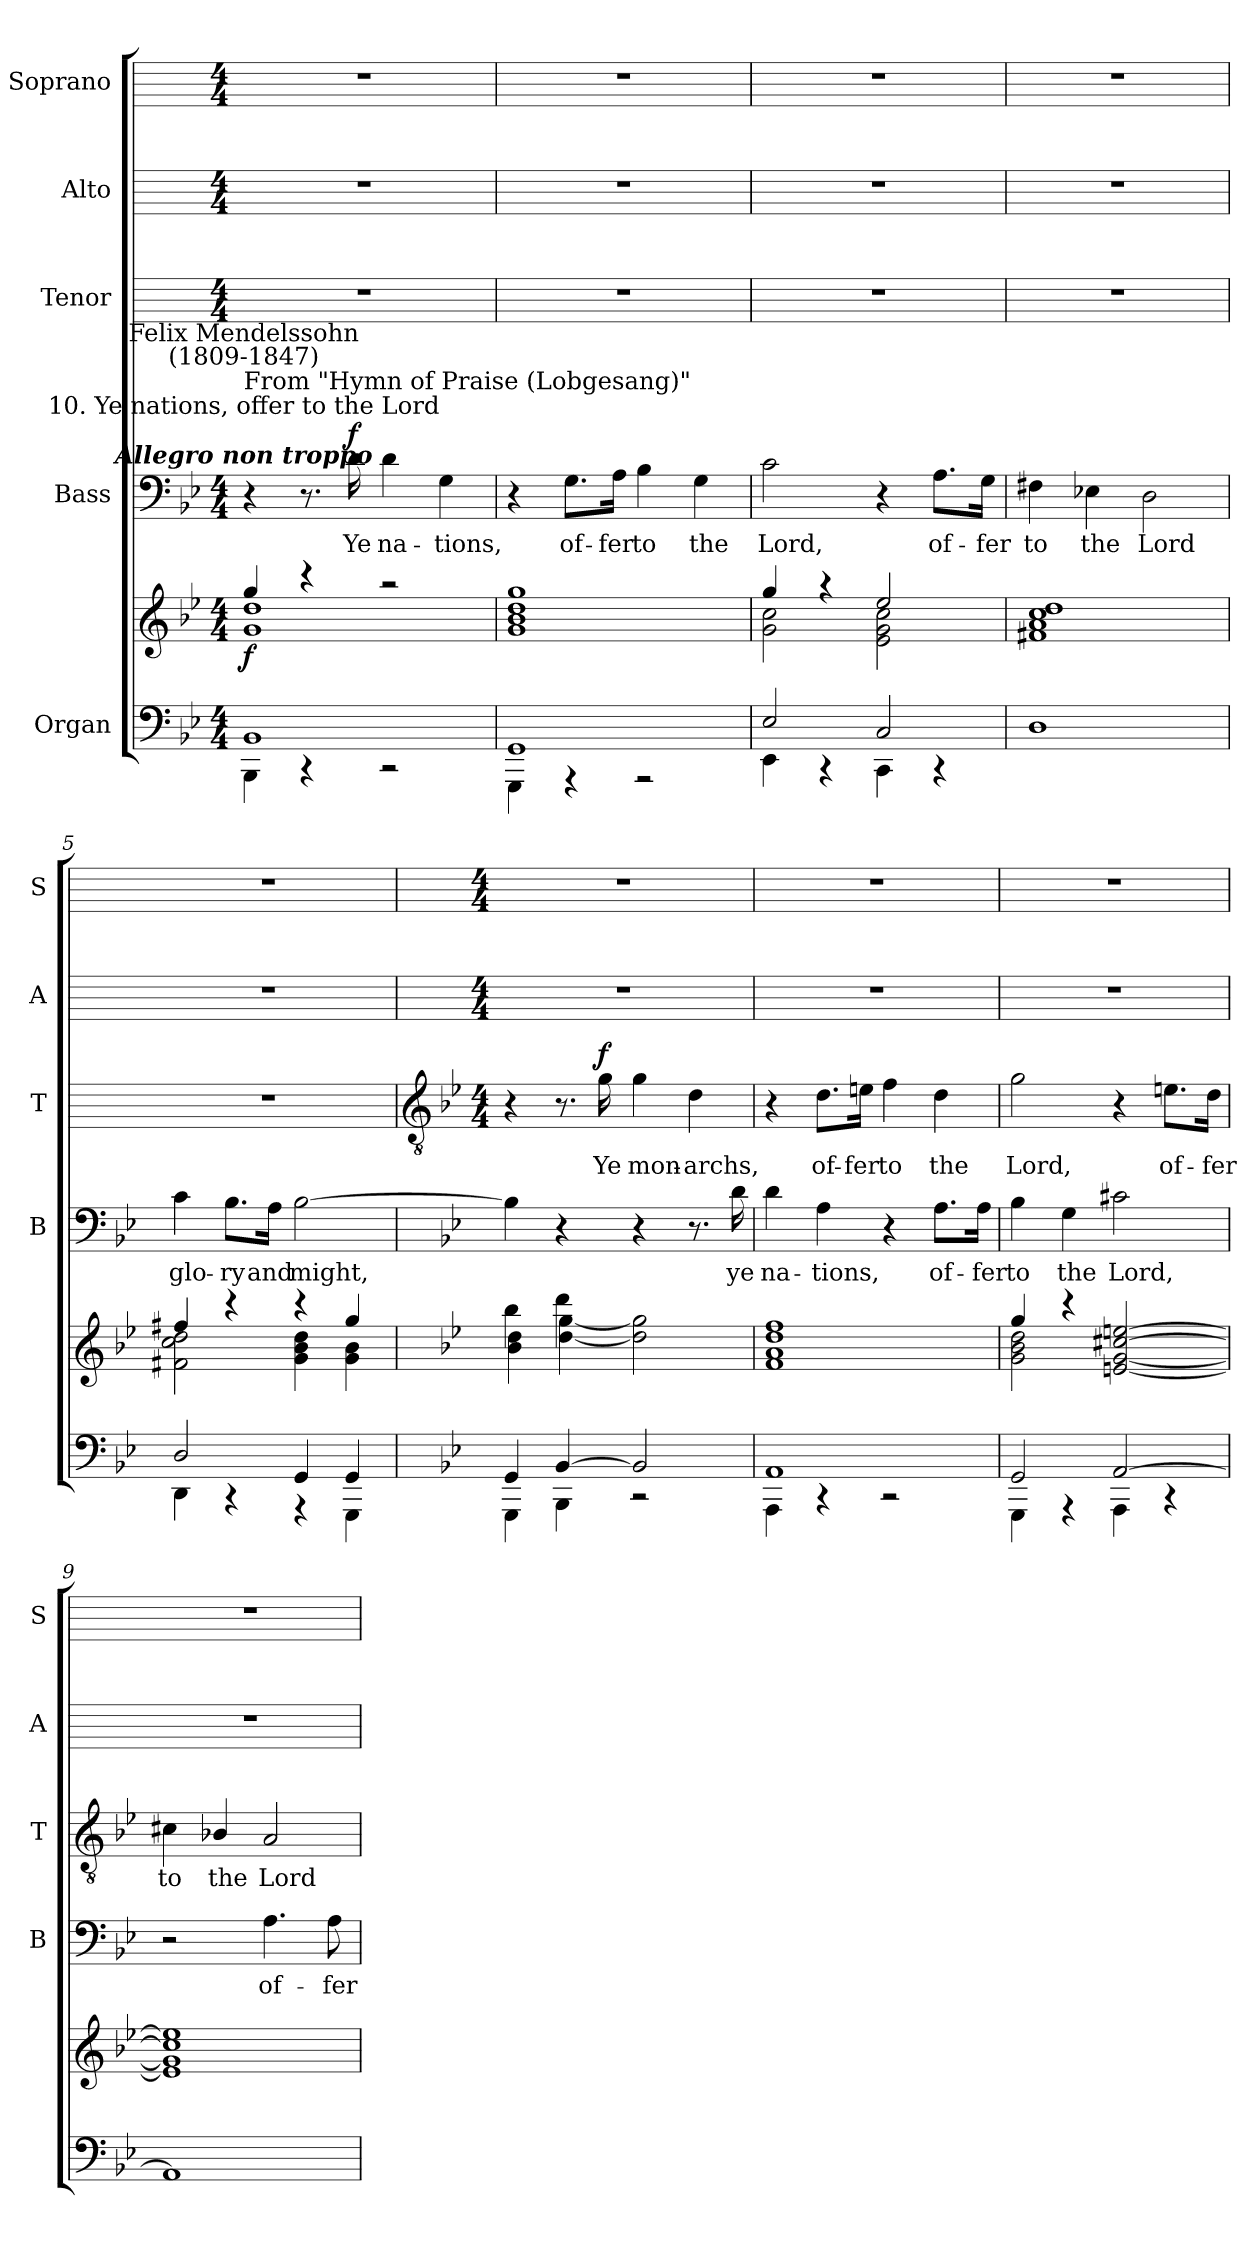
**kern	**kern	**dynam	**kern	**text	**dynam	**kern	**text	**dynam	**kern	**kern
*part5	*part5	*part5	*part4	*part4	*part4	*part3	*part3	*part3	*part2	*part1
*staff6	*staff5	*staff5/6	*staff4	*staff4	*staff4	*staff3	*staff3	*staff3	*staff2	*staff1
*I"Organ	*	*	*I"Bass	*	*	*I"Tenor	*	*	*I"Alto	*I"Soprano
*	*	*	*I'B	*	*	*I'T	*	*	*I'A	*I'S
*clefF4	*clefG2	*	*clefF4	*	*	*	*	*	*	*
*k[b-e-]	*k[b-e-]	*	*k[b-e-]	*	*	*	*	*	*	*
*B-:	*B-:	*	*B-:	*	*	*	*	*	*	*
*M4/4	*M4/4	*	*M4/4	*	*	*M4/4	*	*	*M4/4	*M4/4
=1	=1	=1	=1	=1	=1	=1	=1	=1	=1	=1
*^	*^	*	*	*	*	*	*	*	*	*
!	!	!	!	!	!LO:TX:a:Bi:cj:t=Allegro non troppo	!	!	!	!	!	!	!
!	!	!	!	!	!LO:TX:a:cj:t=10. Ye nations, offer to the Lord	!	!	!	!	!	!	!
!	!	!	!	!	!LO:TX:a:t=From "Hymn of Praise (Lobgesang)"	!	!	!	!	!	!	!
!	!	!	!	!	!LO:TX:a:cj:t=Felix Mendelssohn\n(1809-1847)	!	!	!	!	!	!	!
!	!	!	!	!LO:DY:b	!	!	!	!	!	!	!	!
1BB-/	4BBB-\	4gg/	1g\ 1dd\	f	4r	.	.	1r	.	.	1r	1r
.	4r	4r	.	.	8.r	.	.	.	.	.	.	.
!	!	!	!	!	!	!LO:LY:b	!LO:DY:b	!	!	!	!	!
.	.	.	.	.	16d	Ye	f	.	.	.	.	.
!	!	!	!	!	!	!LO:LY:b	!	!	!	!	!	!
.	2r	2r	.	.	4d	na-	.	.	.	.	.	.
!	!	!	!	!	!	!LO:LY:b	!	!	!	!	!	!
.	.	.	.	.	4G	-tions,	.	.	.	.	.	.
=2	=2	=2	=2	=2	=2	=2	=2	=2	=2	=2	=2	=2
1GG/	4GGG\	1gg/	1g\ 1b-\ 1dd\	.	4r	.	.	1r	.	.	1r	1r
!	!	!	!	!	!	!LO:LY:b	!	!	!	!	!	!
.	4r	.	.	.	8.G\L	of-	.	.	.	.	.	.
!	!	!	!	!	!	!LO:LY:b	!	!	!	!	!	!
.	.	.	.	.	16A\Jk	-fer	.	.	.	.	.	.
!	!	!	!	!	!	!LO:LY:b	!	!	!	!	!	!
.	2r	.	.	.	4B-	to	.	.	.	.	.	.
!	!	!	!	!	!	!LO:LY:b	!	!	!	!	!	!
.	.	.	.	.	4G	the	.	.	.	.	.	.
=3	=3	=3	=3	=3	=3	=3	=3	=3	=3	=3	=3	=3
!	!	!	!	!	!	!LO:LY:b	!	!	!	!	!	!
2E-/	4EE-\	4gg/	2g\ 2cc\	.	2c	Lord,	.	1r	.	.	1r	1r
.	4r	4r	.	.	.	.	.	.	.	.	.	.
2C/	4CC\	2ee-/	2e-\ 2g\ 2cc\	.	4r	.	.	.	.	.	.	.
!	!	!	!	!	!	!LO:LY:b	!	!	!	!	!	!
.	4r	.	.	.	8.A\L	of-	.	.	.	.	.	.
!	!	!	!	!	!	!LO:LY:b	!	!	!	!	!	!
.	.	.	.	.	16G\Jk	-fer	.	.	.	.	.	.
=4	=4	=4	=4	=4	=4	=4	=4	=4	=4	=4	=4	=4
!	!	!	!	!	!	!LO:LY:b	!	!	!	!	!	!
1D/	2ryy	1a/ 1cc/ 1dd/	1f#X\	.	4F#X	to	.	1r	.	.	1r	1r
!	!	!	!	!	!	!LO:LY:b	!	!	!	!	!	!
.	.	.	.	.	4E-X	the	.	.	.	.	.	.
!	!	!	!	!	!	!LO:LY:b	!	!	!	!	!	!
.	2ryy	.	.	.	2D	Lord	.	.	.	.	.	.
=5	=5	=5	=5	=5	=5	=5	=5	=5	=5	=5	=5	=5
!	!	!	!	!	!	!LO:LY:b	!	!	!	!	!	!
2D/	4DD\	4ff#X/	2f#X\ 2cc\ 2dd\	.	4c	glo-	.	1r	.	.	1r	1r
!	!	!	!	!	!	!LO:LY:b	!	!	!	!	!	!
.	4r	4r	.	.	8.B-\L	-ry	.	.	.	.	.	.
!	!	!	!	!	!	!LO:LY:b	!	!	!	!	!	!
.	.	.	.	.	16A\Jk	and	.	.	.	.	.	.
!	!	!	!	!	!	!LO:LY:b	!	!	!	!	!	!
4GG/	4r	4r	4g\ 4b-\ 4dd\	.	[2B-	might,	.	.	.	.	.	.
4GG/	4GGG\	4gg/	4g\ 4b-\	.	.	.	.	.	.	.	.	.
!!LO:LB:g=z
=6	=6	=6	=6	=6	=6	=6	=6	=6	=6	=6	=6	=6
*	*	*	*	*	*	*	*	*clefGv2	*	*	*	*
*	*	*	*	*	*	*	*	*k[b-e-]	*	*	*	*
*	*	*	*	*	*	*	*	*B-:	*	*	*	*
*	*	*	*	*	*	*	*	*M4/4	*	*	*M4/4	*M4/4
4GG/	4GGG\	4bb-\	4b- 4dd	.	4B-]	.	.	4r	.	.	1r	1r
[4BB-/	4BBB-\	4ddd\	[4dd [4gg	.	4r	.	.	8.r	.	.	.	.
!	!	!	!	!	!	!	!	!	!LO:LY:b	!LO:DY:b	!	!
.	.	.	.	.	.	.	.	16g	Ye	f	.	.
!	!	!	!	!	!	!	!	!	!LO:LY:b	!	!	!
2BB-/]	2r	2ryy	2dd] 2gg]	.	4r	.	.	4g	mon-	.	.	.
!	!	!	!	!	!	!	!	!	!LO:LY:b	!	!	!
.	.	.	.	.	8.r	.	.	4d	-archs,	.	.	.
!	!	!	!	!	!	!LO:LY:b	!	!	!	!	!	!
.	.	.	.	.	16d	ye	.	.	.	.	.	.
=7	=7	=7	=7	=7	=7	=7	=7	=7	=7	=7	=7	=7
!	!	!	!	!	!	!LO:LY:b	!	!	!	!	!	!
1AA/	4AAA\	1a/ 1ff/	1f 1dd	.	4d	na-	.	4r	.	.	1r	1r
!	!	!	!	!	!	!LO:LY:b	!	!	!LO:LY:b	!	!	!
.	4r	.	.	.	4A	-tions,	.	8.d\L	of-	.	.	.
!	!	!	!	!	!	!	!	!	!LO:LY:b	!	!	!
.	.	.	.	.	.	.	.	16en\Jk	-fer	.	.	.
!	!	!	!	!	!	!	!	!	!LO:LY:b	!	!	!
.	2r	.	.	.	4r	.	.	4f	to	.	.	.
!	!	!	!	!	!	!LO:LY:b	!	!	!LO:LY:b	!	!	!
.	.	.	.	.	8.A\L	of-	.	4d	the	.	.	.
!	!	!	!	!	!	!LO:LY:b	!	!	!	!	!	!
.	.	.	.	.	16A\Jk	-fer	.	.	.	.	.	.
=8	=8	=8	=8	=8	=8	=8	=8	=8	=8	=8	=8	=8
!	!	!	!	!	!	!LO:LY:b	!	!	!LO:LY:b	!	!	!
2GG/	4GGG\	4gg/	2g 2b- 2dd	.	4B-	to	.	2g	Lord,	.	1r	1r
!	!	!	!	!	!	!LO:LY:b	!	!	!	!	!	!
.	4r	4r	.	.	4G	the	.	.	.	.	.	.
!	!	!	!	!	!	!LO:LY:b	!	!	!	!	!	!
[2AA/	4AAA\	2ryy	[2en [2g [2cc#X [2een	.	2c#X	Lord,	.	4r	.	.	.	.
!	!	!	!	!	!	!	!	!	!LO:LY:b	!	!	!
.	4r	.	.	.	.	.	.	8.en\L	of-	.	.	.
!	!	!	!	!	!	!	!	!	!LO:LY:b	!	!	!
.	.	.	.	.	.	.	.	16d\Jk	-fer	.	.	.
=9	=9	=9	=9	=9	=9	=9	=9	=9	=9	=9	=9	=9
!	!	!	!	!	!	!	!	!	!LO:LY:b	!	!	!
1AA/]	2ryy	1ryy	1e] 1g] 1cc#] 1ee]	.	2r	.	.	4c#X	to	.	1r	1r
!	!	!	!	!	!	!	!	!	!LO:LY:b	!	!	!
.	.	.	.	.	.	.	.	4B-X/	the	.	.	.
!	!	!	!	!	!	!LO:LY:b	!	!	!LO:LY:b	!	!	!
.	2ryy	.	.	.	4.A	of-	.	2A	Lord	.	.	.
!	!	!	!	!	!	!LO:LY:b	!	!	!	!	!	!
.	.	.	.	.	8A	-fer	.	.	.	.	.	.
*v	*v	*	*	*	*	*	*	*	*	*	*	*
*	*v	*v	*	*	*	*	*	*	*	*	*
=	=	=	=	=	=	=	=	=	=	=
*-	*-	*-	*-	*-	*-	*-	*-	*-	*-	*-
